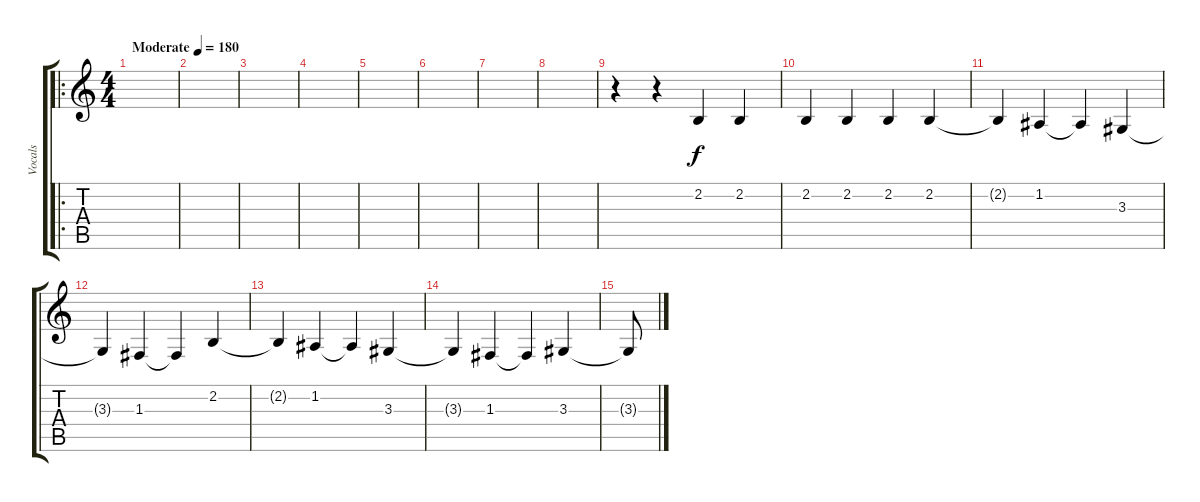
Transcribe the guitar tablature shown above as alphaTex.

\track ("Vocals" "Vocals") {instrument flute}
\staff {score tabs}
\tuning (D4 A3 F3 C3 G2 C2) {hide}
\ro
\ts (4 4)
\tempo (180 "Moderate")
\clef g2
\ks c
|
|
|
|
|
|
|
|
r.4 r.4 2.2.4 2.2.4 |
2.2.4 2.2.4 2.2.4 2.2.4 |
2.2{t}.4 1.2.4 1.2{t}.4 3.3.4 |
3.3{t}.4 1.3.4 1.3{t}.4 2.2.4 |
2.2{t}.4 1.2.4 1.2{t}.4 3.3.4 |
3.3{t}.4 1.3.4 1.3{t}.4 3.3.4 |
3.3{t}.8
